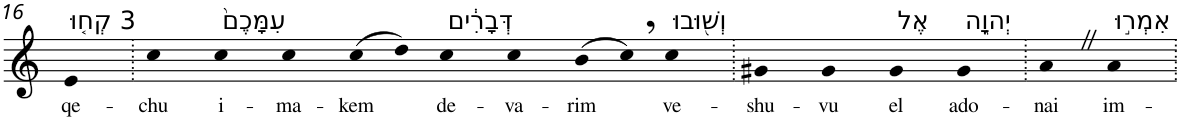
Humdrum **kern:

**kern	**text
*part1	*part1
*staff1	*staff1
*I"Piano	*
*I'Pno	*
!!LO:PB:g=z
*clefG2	*
*k[]	*
=16	=16
!LO:TX:a:t=3 קְח֤וּ	!
!	!LO:LY:b
4e	qe-
=17.	=17.
!	!LO:LY:b
4cc	-chu
!LO:TX:a:t=עִמָּכֶם֙	!
!	!LO:LY:b
4cc	i-
!	!LO:LY:b
4cc	-ma-
!	!LO:LY:b
(>8cc	-kem
8dd)	.
!LO:TX:a:t=דְּבָרִ֔ים	!
!	!LO:LY:b
4cc	de-
!	!LO:LY:b
4cc	-va-
!	!LO:LY:b
(>8b	-rim
8cc,)	.
!LO:TX:a:t=וְשׁ֖וּבוּ	!
!	!LO:LY:b
4cc	ve-
=18.	=18.
!	!LO:LY:b
4g#X	-shu-
!	!LO:LY:b
4g#	-vu
!LO:TX:a:t=אֶל	!
!	!LO:LY:b
4g#	el
!LO:TX:a:t=יְהוָ֑ה	!
!	!LO:LY:b
4g#	ado-
=19.	=19.
!	!LO:LY:b
4aZ	-nai
!LO:TX:a:t=אִמְר֣וּ	!
!	!LO:LY:b
4a	im-
=.	=.
*-	*-
